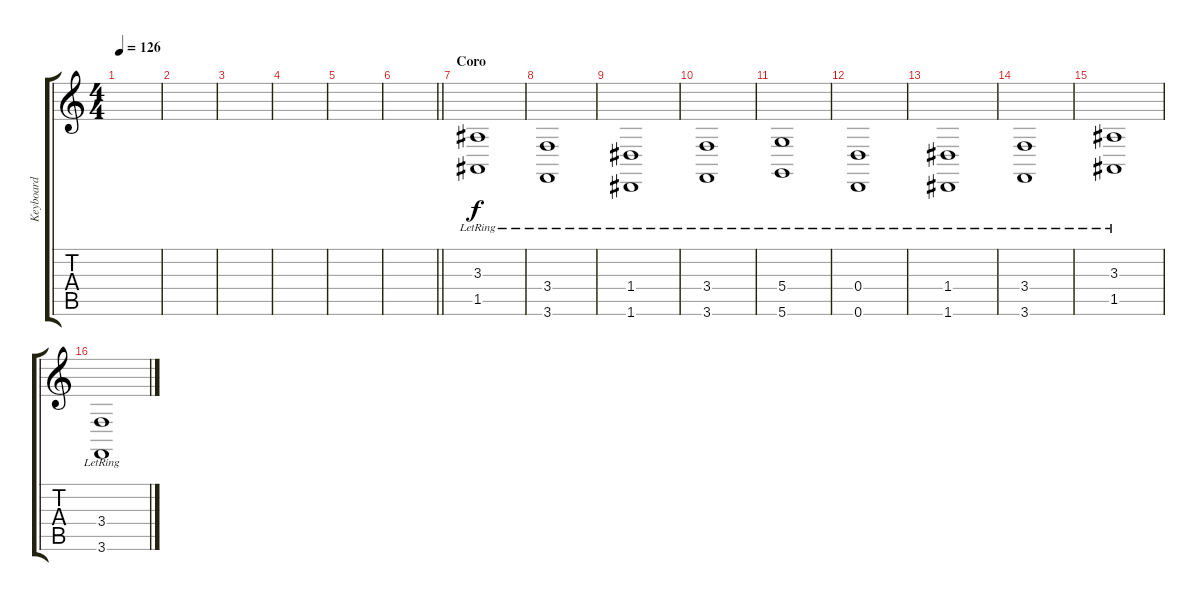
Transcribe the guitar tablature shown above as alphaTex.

\track ("Keyboard" "Keyboard") {instrument stringensemble1}
\staff {score tabs}
\tuning (E4 B3 G3 D3 A2 D2) {hide}
\ts (4 4)
\tempo 126
\clef g2
\ks c
|
|
|
|
|
\barLineRight lightlight
|
\section ("" "Coro")
(3.3{lr} 1.5{lr}).1 |
(3.4{lr} 3.6{lr}).1 |
(1.4{lr} 1.6{lr}).1 |
(3.4{lr} 3.6{lr}).1 |
(5.4{lr} 5.6{lr}).1 |
(0.4{lr} 0.6{lr}).1 |
(1.4{lr} 1.6{lr}).1 |
(3.4{lr} 3.6{lr}).1 |
(3.3{lr} 1.5{lr}).1 |
(3.4{lr} 3.6{lr}).1
